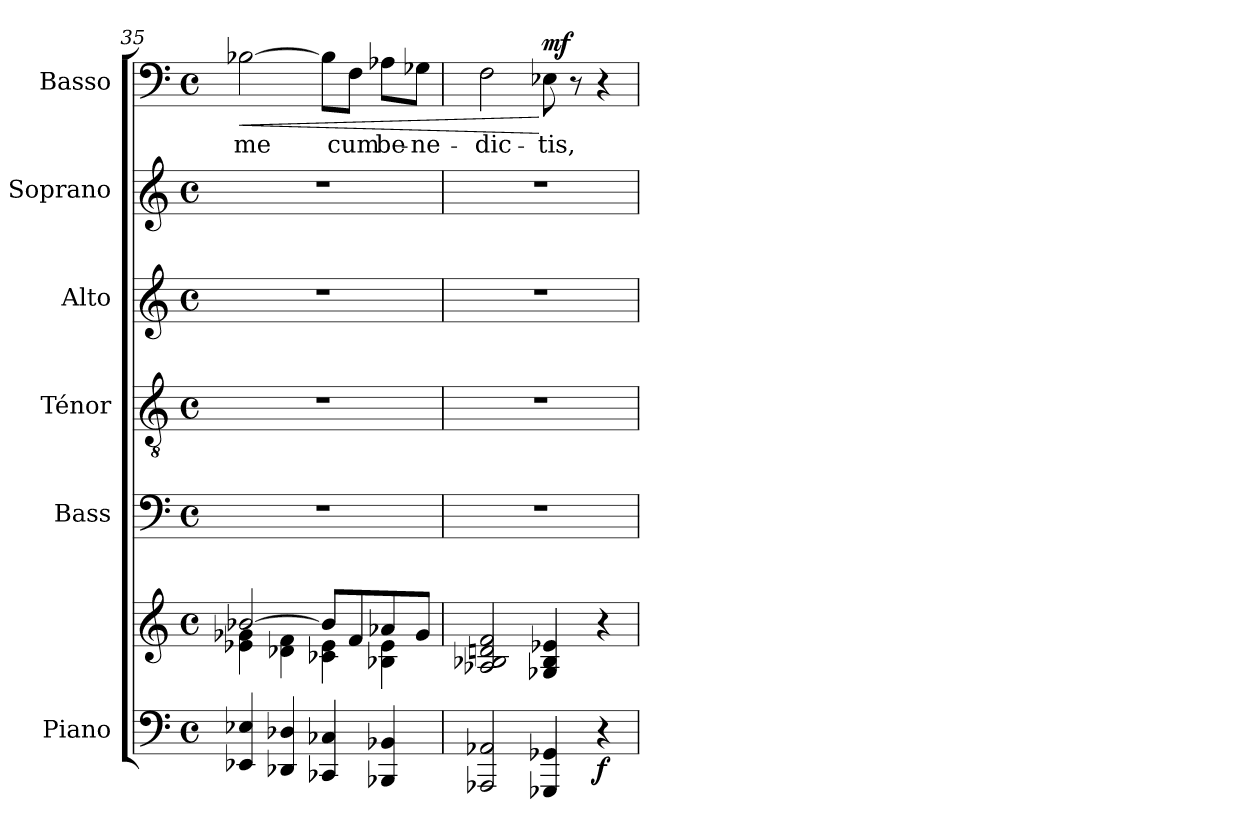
**kern	**kern	**dynam	**kern	**kern	**kern	**kern	**kern	**text	**dynam
*part6	*part6	*part6	*part5	*part4	*part3	*part2	*part1	*part1	*part1
*staff7	*staff6	*staff6/7	*staff5	*staff4	*staff3	*staff2	*staff1	*staff1	*staff1
*I"Piano	*	*	*I"Bass	*I"Ténor	*I"Alto	*I"Soprano	*I"Basso	*	*
*I'Pno.	*	*	*I'B.	*I'T.	*I'A.	*I'S.	*I'B	*	*
!!LO:LB:g=z
*clefF4	*clefG2	*	*clefF4	*clefGv2	*clefG2	*clefG2	*clefF4	*	*
*k[]	*k[]	*	*k[]	*k[]	*k[]	*k[]	*k[]	*	*
*M4/4	*M4/4	*	*M4/4	*M4/4	*M4/4	*M4/4	*M4/4	*	*
*met(c)	*met(c)	*	*met(c)	*met(c)	*met(c)	*met(c)	*met(c)	*	*
=35	=35	=35	=35	=35	=35	=35	=35	=35	=35
*	*^	*	*	*	*	*	*	*	*
!	!	!	!	!	!	!	!	!	!LO:LY:b	!LO:HP:b
4EE-X/ 4E-X/	[2b-X/	4e-X\ 4g-X\	.	1r	1r	1r	1r	[2B-X\	me	<
4DD-X/ 4D-X/	.	4d-X\ 4f\	.	.	.	.	.	.	.	.
4CC-X/ 4C-X/	8b-/L]	4c-X\ 4e-\	.	.	.	.	.	8B-\L]	.	.
!	!	!	!	!	!	!	!	!	!LO:LY:b	!
.	8f/	.	.	.	.	.	.	8F\J	cum	.
!	!	!	!	!	!	!	!	!	!LO:LY:b	!
4BBB-X/ 4BB-X/	8a-X/	4B-X\ 4e-\	.	.	.	.	.	8A-X\L	be-	.
!	!	!	!	!	!	!	!	!	!LO:LY:b	!
.	8g-/J	.	.	.	.	.	.	8G-X\J	-ne-	.
*	*v	*v	*	*	*	*	*	*	*	*
=36	=36	=36	=36	=36	=36	=36	=36	=36	=36
!	!	!	!	!	!	!	!	!LO:LY:b	!
2AAA-X/ 2AA-X/	2A-X/ 2B-X/ 2dn/ 2f/	.	1r	1r	1r	1r	2F\	-dic-	.
!	!	!	!	!	!	!	!	!LO:LY:b	!LO:DY:n=1:b
4GGG-X/ 4GG-X/	4G-X/ 4B-/ 4e-X/	.	.	.	.	.	8E-X\	-tis,	[ mf
.	.	.	.	.	.	.	8r	.	.
!	!	!LO:DY:b=2	!	!	!	!	!	!	!
4r	4r	f	.	.	.	.	4r	.	.
=	=	=	=	=	=	=	=	=	=
*-	*-	*-	*-	*-	*-	*-	*-	*-	*-
